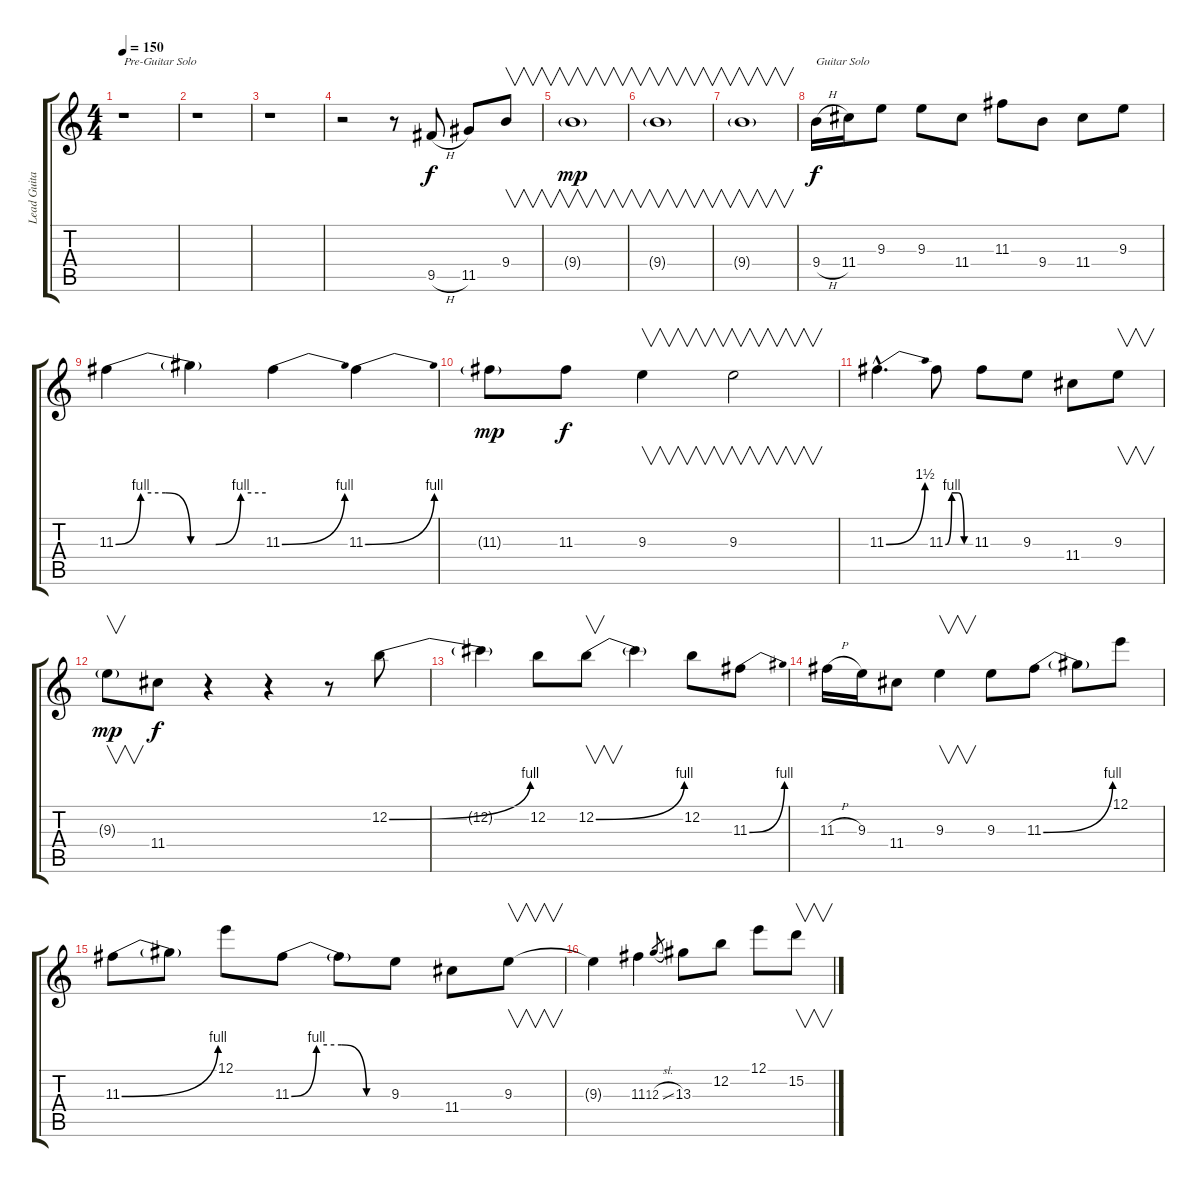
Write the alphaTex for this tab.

\track ("Lead Guitar" "Lead Guita") {instrument distortionguitar}
\staff {score tabs}
\tuning (E4 B3 G3 D3 A2 E2) {hide}
\ts (4 4)
\tempo 150
\clef g2
\ks c
r.1{txt "Pre-Guitar Solo" dy f instrument distortionguitar} |
r.1 |
r.1 |
r.2 r.8 9.5{h}.8 11.5.8 9.4.8{v} |
9.4{g}.1{v dy mp} |
9.4{g}.1{v} |
9.4{g}.1{v} |
9.4{h}.16{txt "Guitar Solo" dy f} 11.4.16 9.3.8 9.3.8 11.4.8 11.3.8 9.4.8 11.4.8 9.3.8 |
11.3{be (custom 0 0 10 4 20 4 30 0 40 0 50 4 60 4)}.4 11.3{t}.4 11.3{be (bend 0 0 60 4)}.4 11.3{be (bend 0 0 60 4)}.4 |
11.3{g}.8{dy mp} 11.3.8{dy f} 9.3.4{v} 9.3.2{v} |
11.3{be (bend 0 0 60 6) hac}.4{d} 11.3{be (custom 0 0 15 4 30 4 45 0 60 0)}.8 11.3.8 9.3.8 11.4.8 9.3.8{v} |
9.3{g}.8{v dy mp} 11.4.8{dy f} r.4 r.4 r.8 12.2{be (bend 0 0 60 4)}.8 |
12.2{t}.4 12.2.8 12.2{be (bend 0 0 60 4)}.8{v} 12.2{t}.4 12.2.8 11.3{be (bend 0 0 60 4)}.8 |
11.3{h}.16 9.3.16 11.4.8 9.3.4{v} 9.3.8 11.3{be (bend 0 0 60 4)}.8 11.3{t}.8 12.1.8 |
11.3{be (bend 0 0 60 4)}.8 11.3{t}.8 12.1.8 11.3{be (custom 0 0 15 4 30 4 45 0 60 0)}.8 11.3{t}.8 9.3.8 11.4.8 9.3.8{v} |
9.3{t}.4 11.3.4 12.3{sl}.8{gr} 13.3.8 12.2.8 12.1.8 15.2.8{v}
